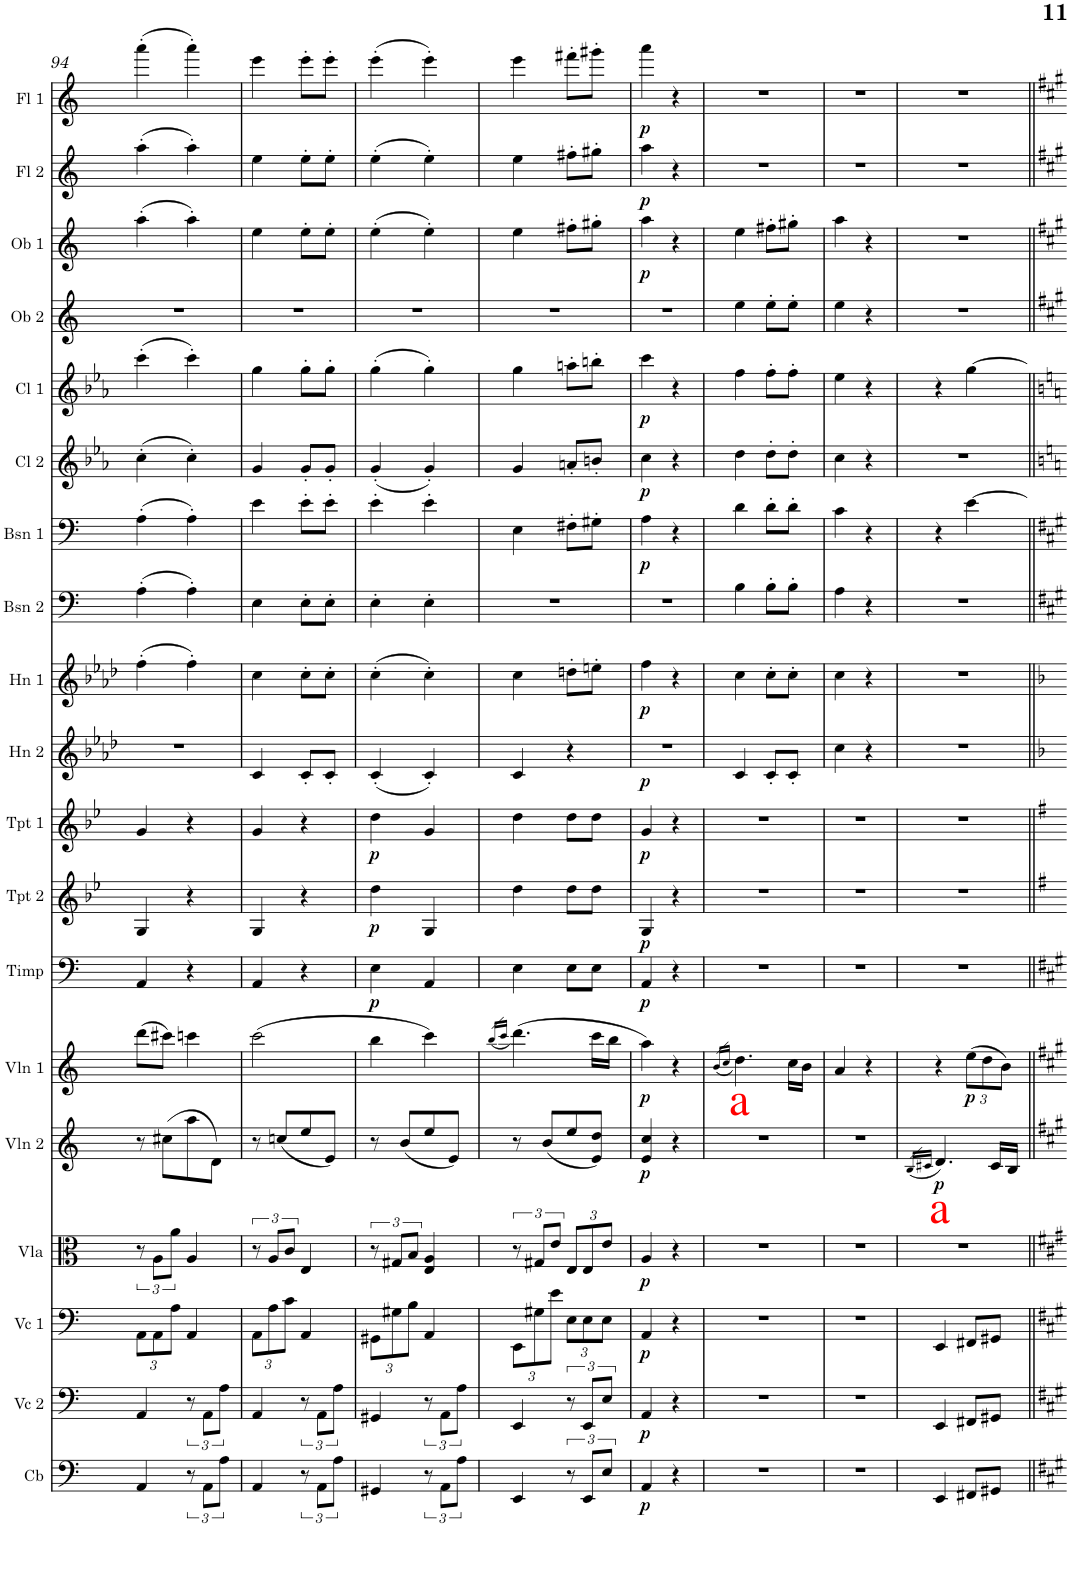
**kern	**dynam	**kern	**dynam	**kern	**dynam	**kern	**dynam	**kern	**text	**dynam	**kern	**text	**dynam	**kern	**dynam	**kern	**dynam	**kern	**dynam	**kern	**dynam	**kern	**dynam	**kern	**kern	**dynam	**kern	**dynam	**kern	**dynam	**kern	**kern	**dynam	**kern	**dynam	**kern	**dynam
*part19	*part19	*part18	*part18	*part17	*part17	*part16	*part16	*part15	*part15	*part15	*part14	*part14	*part14	*part13	*part13	*part12	*part12	*part11	*part11	*part10	*part10	*part9	*part9	*part8	*part7	*part7	*part6	*part6	*part5	*part5	*part4	*part3	*part3	*part2	*part2	*part1	*part1
*staff19	*staff19	*staff18	*staff18	*staff17	*staff17	*staff16	*staff16	*staff15	*staff15	*staff15	*staff14	*staff14	*staff14	*staff13	*staff13	*staff12	*staff12	*staff11	*staff11	*staff10	*staff10	*staff9	*staff9	*staff8	*staff7	*staff7	*staff6	*staff6	*staff5	*staff5	*staff4	*staff3	*staff3	*staff2	*staff2	*staff1	*staff1
*I"Contrabass	*	*I"Violoncello 2	*	*I"Violoncello 1	*	*I"Viola	*	*I"Violin 2	*	*	*I"Violin 1	*	*	*I"Timpani	*	*I"D Trumpet 2	*	*I"D Trumpet 1	*	*I"E Horn 2	*	*I"E Horn 1	*	*I"Bassoon 2	*I"Bassoon 1	*	*I"A Clarinet 2	*	*I"A Clarinet 1	*	*I"Oboe 2	*I"Oboe 1	*	*I"Flute 2	*	*I"Flute 1	*
*I'Cb	*	*I'Vc 2	*	*I'Vc 1	*	*I'Vla	*	*I'Vln 2	*	*	*I'Vln 1	*	*	*I'Timp	*	*I'Tpt 2	*	*I'Tpt 1	*	*I'Hn 2	*	*I'Hn 1	*	*I'Bsn 2	*I'Bsn 1	*	*I'Cl 2	*	*I'Cl 1	*	*I'Ob 2	*I'Ob 1	*	*I'Fl 2	*	*I'Fl 1	*
!!LO:PB:g=z
*clefF4	*	*clefF4	*	*clefF4	*	*clefC3	*	*clefG2	*	*	*clefG2	*	*	*clefF4	*	*clefG2	*	*clefG2	*	*clefG2	*	*clefG2	*	*clefF4	*clefF4	*	*clefG2	*	*clefG2	*	*clefG2	*clefG2	*	*clefG2	*	*clefG2	*
*Trd7c12	*	*	*	*	*	*	*	*	*	*	*	*	*	*	*	*Trd-1c-2	*	*Trd-1c-2	*	*Trd5c8	*	*Trd5c8	*	*	*	*	*Trd2c3	*	*Trd2c3	*	*	*	*	*	*	*	*
*k[]	*	*k[]	*	*k[]	*	*k[]	*	*k[]	*	*	*k[]	*	*	*k[]	*	*k[b-e-]	*	*k[b-e-]	*	*k[b-e-a-d-]	*	*k[b-e-a-d-]	*	*k[]	*k[]	*	*k[b-e-a-]	*	*k[b-e-a-]	*	*k[]	*k[]	*	*k[]	*	*k[]	*
*M2/4	*	*M2/4	*	*M2/4	*	*M2/4	*	*M2/4	*	*	*M2/4	*	*	*M2/4	*	*M2/4	*	*M2/4	*	*M2/4	*	*M2/4	*	*M2/4	*M2/4	*	*M2/4	*	*M2/4	*	*M2/4	*M2/4	*	*M2/4	*	*M2/4	*
*	*	*	*	*Xbrackettup	*	*	*	*	*	*	*	*	*	*	*	*	*	*	*	*	*	*	*	*	*	*	*	*	*	*	*	*	*	*	*	*	*
=94	=94	=94	=94	=94	=94	=94	=94	=94	=94	=94	=94	=94	=94	=94	=94	=94	=94	=94	=94	=94	=94	=94	=94	=94	=94	=94	=94	=94	=94	=94	=94	=94	=94	=94	=94	=94	=94
4AA/	.	4AA/	.	12AA\L	.	12r	.	8r	.	.	(8ddd\L	.	.	4AA/	.	4G/	.	4g/	.	2r	.	(4ff'\	.	(4A'\	(4A'\	.	(4cc'\	.	(4ccc'\	.	2r	(4aa'\	.	(4aa'\	.	(4aaa'\	.
.	.	.	.	12AA\	.	12A\L	.	.	.	.	.	.	.	.	.	.	.	.	.	.	.	.	.	.	.	.	.	.	.	.	.	.	.	.	.	.	.
.	.	.	.	.	.	.	.	(8cc#X\L	.	.	8ccc#X\J)	.	.	.	.	.	.	.	.	.	.	.	.	.	.	.	.	.	.	.	.	.	.	.	.	.	.
.	.	.	.	12A\J	.	12a\J	.	.	.	.	.	.	.	.	.	.	.	.	.	.	.	.	.	.	.	.	.	.	.	.	.	.	.	.	.	.	.
12r	.	12r	.	4AA/	.	4A/	.	8aa\	.	.	4cccn\	.	.	4r	.	4r	.	4r	.	.	.	4ff'\)	.	4A'\)	4A'\)	.	4cc'\)	.	4ccc'\)	.	.	4aa'\)	.	4aa'\)	.	4aaa'\)	.
12AA\L	.	12AA\L	.	.	.	.	.	.	.	.	.	.	.	.	.	.	.	.	.	.	.	.	.	.	.	.	.	.	.	.	.	.	.	.	.	.	.
.	.	.	.	.	.	.	.	8d\J)	.	.	.	.	.	.	.	.	.	.	.	.	.	.	.	.	.	.	.	.	.	.	.	.	.	.	.	.	.
12A\J	.	12A\J	.	.	.	.	.	.	.	.	.	.	.	.	.	.	.	.	.	.	.	.	.	.	.	.	.	.	.	.	.	.	.	.	.	.	.
=95	=95	=95	=95	=95	=95	=95	=95	=95	=95	=95	=95	=95	=95	=95	=95	=95	=95	=95	=95	=95	=95	=95	=95	=95	=95	=95	=95	=95	=95	=95	=95	=95	=95	=95	=95	=95	=95
4AA/	.	4AA/	.	12AA\L	.	12r	.	8r	.	.	(2ccc\	.	.	4AA/	.	4G/	.	4g/	.	4c/	.	4cc\	.	4E\	4e\	.	4g/	.	4gg\	.	2r	4ee\	.	4ee\	.	4eee\	.
.	.	.	.	12A\	.	12A/L	.	.	.	.	.	.	.	.	.	.	.	.	.	.	.	.	.	.	.	.	.	.	.	.	.	.	.	.	.	.	.
.	.	.	.	.	.	.	.	(8ccn/L	.	.	.	.	.	.	.	.	.	.	.	.	.	.	.	.	.	.	.	.	.	.	.	.	.	.	.	.	.
.	.	.	.	12c\J	.	12c/J	.	.	.	.	.	.	.	.	.	.	.	.	.	.	.	.	.	.	.	.	.	.	.	.	.	.	.	.	.	.	.
12r	.	12r	.	4AA/	.	4E/	.	8ee/	.	.	.	.	.	4r	.	4r	.	4r	.	8c'/L	.	8cc'\L	.	8E'\L	8e'\L	.	8g'/L	.	8gg'\L	.	.	8ee'\L	.	8ee'\L	.	8eee'\L	.
12AA\L	.	12AA\L	.	.	.	.	.	.	.	.	.	.	.	.	.	.	.	.	.	.	.	.	.	.	.	.	.	.	.	.	.	.	.	.	.	.	.
.	.	.	.	.	.	.	.	8e/J)	.	.	.	.	.	.	.	.	.	.	.	8c'/J	.	8cc'\J	.	8E'\J	8e'\J	.	8g'/J	.	8gg'\J	.	.	8ee'\J	.	8ee'\J	.	8eee'\J	.
12A\J	.	12A\J	.	.	.	.	.	.	.	.	.	.	.	.	.	.	.	.	.	.	.	.	.	.	.	.	.	.	.	.	.	.	.	.	.	.	.
=96	=96	=96	=96	=96	=96	=96	=96	=96	=96	=96	=96	=96	=96	=96	=96	=96	=96	=96	=96	=96	=96	=96	=96	=96	=96	=96	=96	=96	=96	=96	=96	=96	=96	=96	=96	=96	=96
!	!	!	!	!	!	!	!	!	!	!	!	!	!	!	!LO:DY:b	!	!LO:DY:b	!	!LO:DY:b	!	!	!	!	!	!	!	!	!	!	!	!	!	!	!	!	!	!
4GG#X/	.	4GG#X/	.	12GG#X\L	.	12r	.	8r	.	.	4bb\	.	.	4E\	p	4dd\	p	4dd\	p	(4c'/	.	(4cc'\	.	4E'\	4e'\	.	(4g'/	.	(4gg'\	.	2r	(4ee'\	.	(4ee'\	.	(4eee'\	.
.	.	.	.	12G#X\	.	12G#X/L	.	.	.	.	.	.	.	.	.	.	.	.	.	.	.	.	.	.	.	.	.	.	.	.	.	.	.	.	.	.	.
.	.	.	.	.	.	.	.	(8b/L	.	.	.	.	.	.	.	.	.	.	.	.	.	.	.	.	.	.	.	.	.	.	.	.	.	.	.	.	.
.	.	.	.	12B\J	.	12B/J	.	.	.	.	.	.	.	.	.	.	.	.	.	.	.	.	.	.	.	.	.	.	.	.	.	.	.	.	.	.	.
12r	.	12r	.	4AA/	.	4E/ 4A/	.	8ee/	.	.	4ccc\)	.	.	4AA/	.	4G/	.	4g/	.	4c'/)	.	4cc'\)	.	4E'\	4e'\	.	4g'/)	.	4gg'\)	.	.	4ee'\)	.	4ee'\)	.	4eee'\)	.
12AA\L	.	12AA\L	.	.	.	.	.	.	.	.	.	.	.	.	.	.	.	.	.	.	.	.	.	.	.	.	.	.	.	.	.	.	.	.	.	.	.
.	.	.	.	.	.	.	.	8e/J)	.	.	.	.	.	.	.	.	.	.	.	.	.	.	.	.	.	.	.	.	.	.	.	.	.	.	.	.	.
12A\J	.	12A\J	.	.	.	.	.	.	.	.	.	.	.	.	.	.	.	.	.	.	.	.	.	.	.	.	.	.	.	.	.	.	.	.	.	.	.
=97	=97	=97	=97	=97	=97	=97	=97	=97	=97	=97	=97	=97	=97	=97	=97	=97	=97	=97	=97	=97	=97	=97	=97	=97	=97	=97	=97	=97	=97	=97	=97	=97	=97	=97	=97	=97	=97
.	.	.	.	.	.	.	.	.	.	.	(16qbb/LL	.	.	.	.	.	.	.	.	.	.	.	.	.	.	.	.	.	.	.	.	.	.	.	.	.	.
.	.	.	.	.	.	.	.	.	.	.	16qccc/JJ	.	.	.	.	.	.	.	.	.	.	.	.	.	.	.	.	.	.	.	.	.	.	.	.	.	.
4EE/	.	4EE/	.	12EE\L	.	12r	.	8r	.	.	(4.ddd\)	.	.	4E\	.	4dd\	.	4dd\	.	4c/	.	4cc\	.	2r	4E\	.	4g/	.	4gg\	.	2r	4ee\	.	4ee\	.	4eee\	.
.	.	.	.	12G#X\	.	12G#X/L	.	.	.	.	.	.	.	.	.	.	.	.	.	.	.	.	.	.	.	.	.	.	.	.	.	.	.	.	.	.	.
.	.	.	.	.	.	.	.	(8b/L	.	.	.	.	.	.	.	.	.	.	.	.	.	.	.	.	.	.	.	.	.	.	.	.	.	.	.	.	.
.	.	.	.	12e\J	.	12e/J	.	.	.	.	.	.	.	.	.	.	.	.	.	.	.	.	.	.	.	.	.	.	.	.	.	.	.	.	.	.	.
*	*	*	*	*	*	*Xbrackettup	*	*	*	*	*	*	*	*	*	*	*	*	*	*	*	*	*	*	*	*	*	*	*	*	*	*	*	*	*	*	*
12r	.	12r	.	12E\L	.	12E/L	.	8ee/	.	.	.	.	.	8E\L	.	8dd\L	.	8dd\L	.	4r	.	8ddn'\L	.	.	8F#X'\L	.	8an'/L	.	8aan'\L	.	.	8ff#X'\L	.	8ff#X'\L	.	8fff#X'\L	.
12EE/L	.	12EE/L	.	12E\	.	12E/	.	.	.	.	.	.	.	.	.	.	.	.	.	.	.	.	.	.	.	.	.	.	.	.	.	.	.	.	.	.	.
.	.	.	.	.	.	.	.	8e/ 8dd/J)	.	.	16ccc\LL	.	.	8E\J	.	8dd\J	.	8dd\J	.	.	.	8een'\J	.	.	8G#X'\J	.	8bn'/J	.	8bbn'\J	.	.	8gg#X'\J	.	8gg#X'\J	.	8ggg#X'\J	.
12E/J	.	12E/J	.	12E\J	.	12e/J	.	.	.	.	.	.	.	.	.	.	.	.	.	.	.	.	.	.	.	.	.	.	.	.	.	.	.	.	.	.	.
.	.	.	.	.	.	.	.	.	.	.	16bb\JJ	.	.	.	.	.	.	.	.	.	.	.	.	.	.	.	.	.	.	.	.	.	.	.	.	.	.
=98	=98	=98	=98	=98	=98	=98	=98	=98	=98	=98	=98	=98	=98	=98	=98	=98	=98	=98	=98	=98	=98	=98	=98	=98	=98	=98	=98	=98	=98	=98	=98	=98	=98	=98	=98	=98	=98
!	!LO:DY:b	!	!LO:DY:b	!	!LO:DY:b	!	!LO:DY:b	!	!	!LO:DY:b	!	!	!LO:DY:b	!	!LO:DY:b	!	!LO:DY:b	!	!LO:DY:b	!	!LO:DY:b	!	!LO:DY:b	!	!	!LO:DY:b	!	!LO:DY:b	!	!LO:DY:b	!	!	!LO:DY:b	!	!LO:DY:b	!	!LO:DY:b
4AA/	p	4AA/	p	4AA/	p	4A/	p	4e/ 4cc/	.	p	4aa\)	.	p	4AA/	p	4G/	p	4g/	p	2r	p	4ff\	p	2r	4A\	p	4cc\	p	4ccc\	p	2r	4aa\	p	4aa\	p	4aaa\	p
4r	.	4r	.	4r	.	4r	.	4r	.	.	4r	.	.	4r	.	4r	.	4r	.	.	.	4r	.	.	4r	.	4r	.	4r	.	.	4r	.	4r	.	4r	.
=99	=99	=99	=99	=99	=99	=99	=99	=99	=99	=99	=99	=99	=99	=99	=99	=99	=99	=99	=99	=99	=99	=99	=99	=99	=99	=99	=99	=99	=99	=99	=99	=99	=99	=99	=99	=99	=99
.	.	.	.	.	.	.	.	.	.	.	(16qb/LL	.	.	.	.	.	.	.	.	.	.	.	.	.	.	.	.	.	.	.	.	.	.	.	.	.	.
.	.	.	.	.	.	.	.	.	.	.	16qcc/JJ	.	.	.	.	.	.	.	.	.	.	.	.	.	.	.	.	.	.	.	.	.	.	.	.	.	.
!	!	!	!	!	!	!	!	!	!	!	!	!LO:LY:b:color=#FF0000	!	!	!	!	!	!	!	!	!	!	!	!	!	!	!	!	!	!	!	!	!	!	!	!	!
2r	.	2r	.	2r	.	2r	.	2r	.	.	4.dd\)	a	.	2r	.	2r	.	2r	.	4c/	.	4cc\	.	4B\	4d\	.	4dd\	.	4ff\	.	4ee\	4ee\	.	2r	.	2r	.
.	.	.	.	.	.	.	.	.	.	.	.	.	.	.	.	.	.	.	.	8c'/L	.	8cc'\L	.	8B'\L	8d'\L	.	8dd'\L	.	8ff'\L	.	8ee'\L	8ff#X'\L	.	.	.	.	.
.	.	.	.	.	.	.	.	.	.	.	16cc\LL	.	.	.	.	.	.	.	.	8c'/J	.	8cc'\J	.	8B'\J	8d'\J	.	8dd'\J	.	8ff'\J	.	8ee'\J	8gg#X'\J	.	.	.	.	.
.	.	.	.	.	.	.	.	.	.	.	16b\JJ	.	.	.	.	.	.	.	.	.	.	.	.	.	.	.	.	.	.	.	.	.	.	.	.	.	.
=100	=100	=100	=100	=100	=100	=100	=100	=100	=100	=100	=100	=100	=100	=100	=100	=100	=100	=100	=100	=100	=100	=100	=100	=100	=100	=100	=100	=100	=100	=100	=100	=100	=100	=100	=100	=100	=100
2r	.	2r	.	2r	.	2r	.	2r	.	.	4a/	.	.	2r	.	2r	.	2r	.	4cc\	.	4cc\	.	4A\	4c\	.	4cc\	.	4ee-\	.	4ee\	4aa\	.	2r	.	2r	.
.	.	.	.	.	.	.	.	.	.	.	4r	.	.	.	.	.	.	.	.	4r	.	4r	.	4r	4r	.	4r	.	4r	.	4r	4r	.	.	.	.	.
=101	=101	=101	=101	=101	=101	=101	=101	=101	=101	=101	=101	=101	=101	=101	=101	=101	=101	=101	=101	=101	=101	=101	=101	=101	=101	=101	=101	=101	=101	=101	=101	=101	=101	=101	=101	=101	=101
.	.	.	.	.	.	.	.	(16qB/LL	.	.	.	.	.	.	.	.	.	.	.	.	.	.	.	.	.	.	.	.	.	.	.	.	.	.	.	.	.
.	.	.	.	.	.	.	.	16qc#X/JJ	.	.	.	.	.	.	.	.	.	.	.	.	.	.	.	.	.	.	.	.	.	.	.	.	.	.	.	.	.
!	!	!	!	!	!	!	!	!	!LO:LY:b:color=#FF0000	!LO:DY:b	!	!	!	!	!	!	!	!	!	!	!	!	!	!	!	!	!	!	!	!	!	!	!	!	!	!	!
4EE/	.	4EE/	.	4EE/	.	2r	.	4.d/)	a	p	4r	.	.	2r	.	2r	.	2r	.	2r	.	2r	.	2r	4r	.	2r	.	4r	.	2r	2r	.	2r	.	2r	.
*	*	*	*	*	*	*	*	*	*	*	*Xbrackettup	*	*	*	*	*	*	*	*	*	*	*	*	*	*	*	*	*	*	*	*	*	*	*	*	*	*
!	!	!	!	!	!	!	!	!	!	!	!	!	!LO:DY:b	!	!	!	!	!	!	!	!	!	!	!	!	!	!	!	!	!	!	!	!	!	!	!	!
8FF#X/L	.	8FF#X/L	.	8FF#X/L	.	.	.	.	.	.	(12ee\L	.	p	.	.	.	.	.	.	.	.	.	.	.	[4e\	.	.	.	[4gg\	.	.	.	.	.	.	.	.
.	.	.	.	.	.	.	.	.	.	.	12dd\	.	.	.	.	.	.	.	.	.	.	.	.	.	.	.	.	.	.	.	.	.	.	.	.	.	.
8GG#X/J	.	8GG#X/J	.	8GG#X/J	.	.	.	16c#/LL	.	.	.	.	.	.	.	.	.	.	.	.	.	.	.	.	.	.	.	.	.	.	.	.	.	.	.	.	.
.	.	.	.	.	.	.	.	.	.	.	12b\J)	.	.	.	.	.	.	.	.	.	.	.	.	.	.	.	.	.	.	.	.	.	.	.	.	.	.
.	.	.	.	.	.	.	.	16B/JJ	.	.	.	.	.	.	.	.	.	.	.	.	.	.	.	.	.	.	.	.	.	.	.	.	.	.	.	.	.
=||	=||	=||	=||	=||	=||	=||	=||	=||	=||	=||	=||	=||	=||	=||	=||	=||	=||	=||	=||	=||	=||	=||	=||	=||	=||	=||	=||	=||	=||	=||	=||	=||	=||	=||	=||	=||	=||
*-	*-	*-	*-	*-	*-	*-	*-	*-	*-	*-	*-	*-	*-	*-	*-	*-	*-	*-	*-	*-	*-	*-	*-	*-	*-	*-	*-	*-	*-	*-	*-	*-	*-	*-	*-	*-	*-
